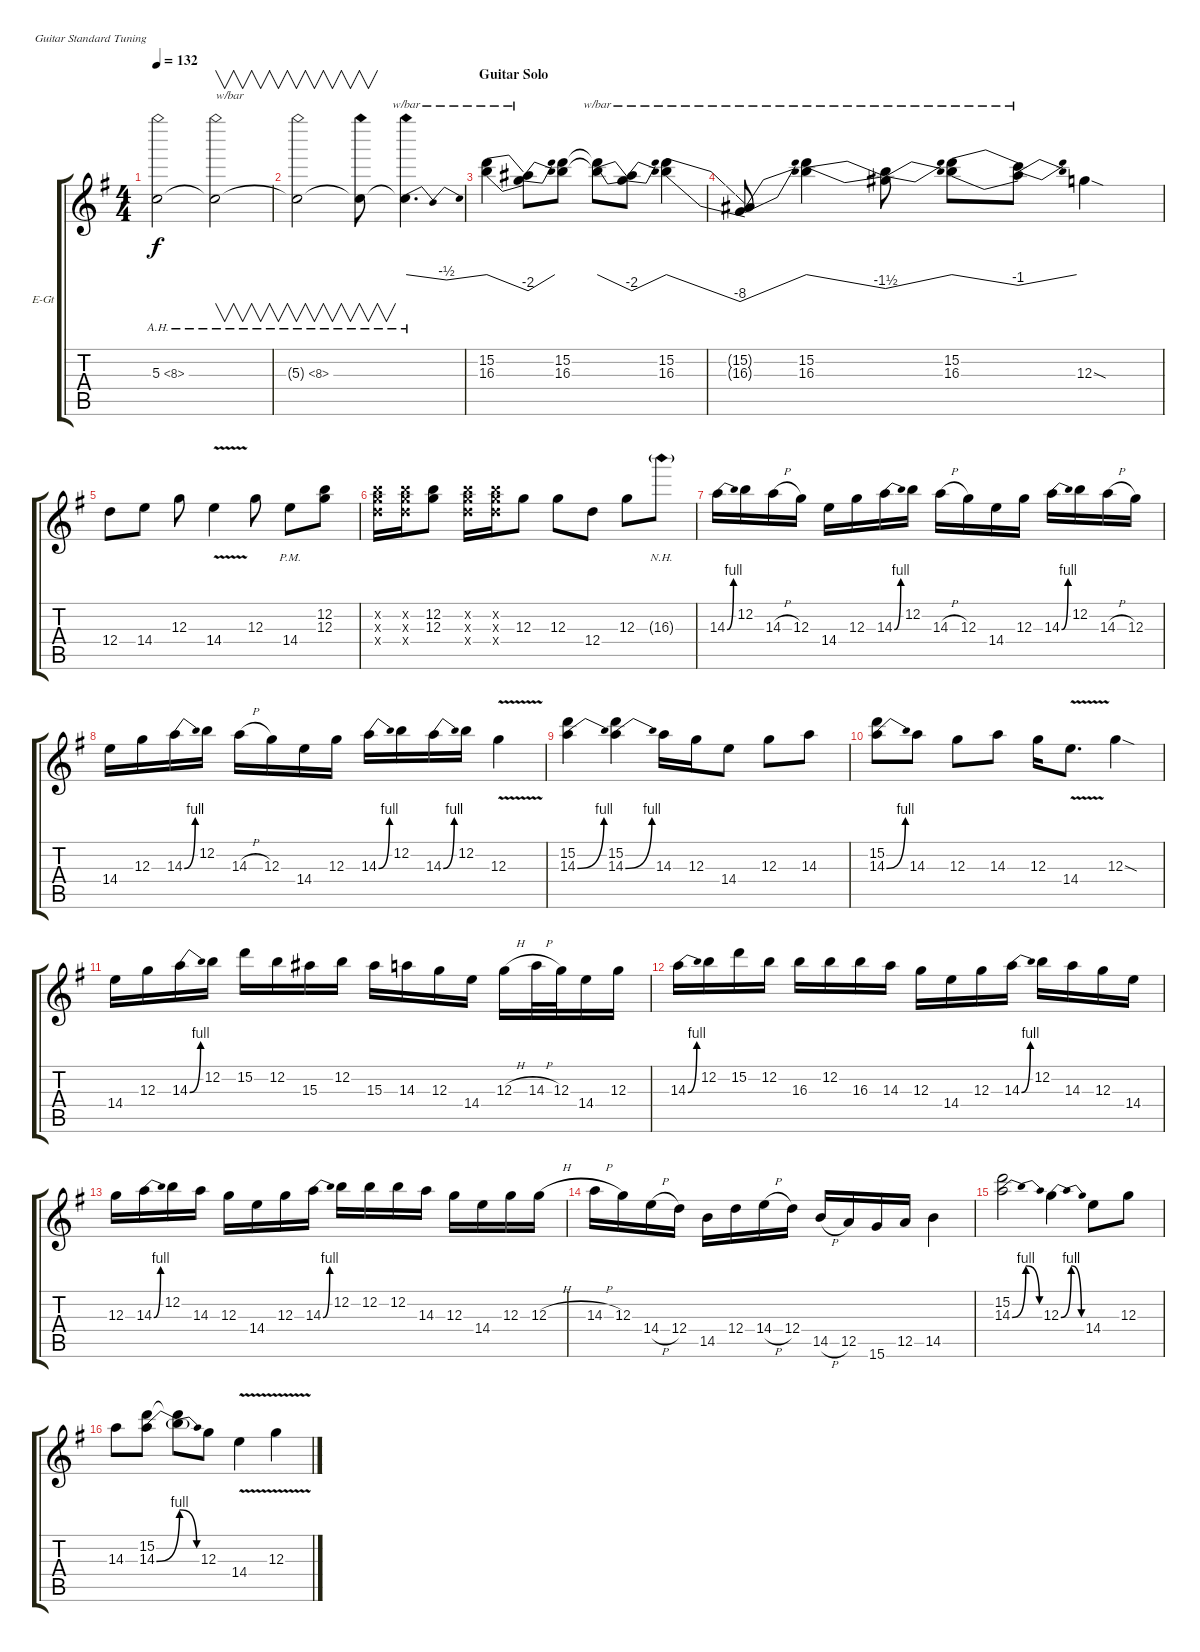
\bracketExtendMode groupsimilarinstruments
\firstSystemTrackNameOrientation horizontal
\otherSystemsTrackNameOrientation horizontal
\track ("Guitar 6" "E-Gt") {instrument distortionguitar}
\staff {score tabs}
\tuning (E4 B3 G3 D3 A2 E2)
\ts (4 4)
\tempo 132
\clef g2
\ks g
5.3{ah 3}.2{dy f} 5.3{ah 3 t}.2{v txt "w/bar"} |
5.3{ah 3 t}.2{v} 5.3{ah 3 t}.8{v} 5.3{ah 3 t}.4{d tbe (dip default 0 0 15 -2 30 0)} |
\section ("" "Guitar Solo")
(15.2 16.3).4{tbe (dive default 0 0 60 -8)} (16.3{t} 15.2{t}).8{tbe (dive default 57 -8 59.4 0)} (15.2 16.3).8 (16.3{t} 15.2{t}).8{tbe (dive default 0 0 60 -8)} (16.3{t} 15.2{t}).8{tbe (dive default 58.8 -8 60 0)} (15.2 16.3).4{tbe (dive default 0 0 59.4 -32)} |
(16.3{t} 15.2{t}).8{tbe (dive default 59.4 -32 60 0)} (16.3 15.2).4{tbe (dive default 0 0 59.4 -6)} (16.3{t} 15.2{t}).8{tbe (dive default 58.8 -6 59.4 0)} (15.2 16.3).8{tbe (dive default 0 0 60 -4)} (16.3{t} 15.2{t}).8{tbe (dive default 59.4 -4 60 0)} 12.3{sod}.4 |
12.4.8 14.4.8 12.3.8 14.4{v}.4 12.3.8 14.4{pm}.8 (12.3 12.2).8 |
(12.3{x} 12.4{x} 12.2{x}).16 (12.3{x} 12.4{x} 12.2{x}).16 (12.3 12.2).8 (12.3{x} 12.4{x} 12.2{x}).16 (12.3{x} 12.4{x} 12.2{x}).16 12.3.8 12.3.8 12.4.8 12.3.8 16.3{nh g}.8 |
14.3{be (bend 0 0 59.4 4)}.16 12.2.16 14.3{h}.16 12.3.16 14.4.16 12.3.16 14.3{be (bend 0 0 59.4 4)}.16 12.2.16 14.3{h}.16 12.3.16 14.4.16 12.3.16 14.3{be (bend 0 0 59.4 4)}.16 12.2.16 14.3{h}.16 12.3.16 |
14.4.16 12.3.16 14.3{be (bend 0 0 59.4 4)}.16 12.2.16 14.3{h}.16 12.3.16 14.4.16 12.3.16 14.3{be (bend 0 0 59.4 4)}.16 12.2.16 14.3{be (bend 0 0 59.4 4)}.16 12.2.16 12.3{v}.4 |
(14.3{be (bend 0 0 60 4)} 15.2).4 (14.3{be (bend 0 0 60 4)} 15.2).4 14.3.16 12.3.16 14.4.8 12.3.8 14.3.8 |
(14.3{be (bend 0 0 60 4)} 15.2).8 14.3.8 12.3.8 14.3.8 12.3.16 14.4{v}.8{d} 12.3{sod}.4 |
14.4.16 12.3.16 14.3{be (bend 0 0 60 4)}.16 12.2.16 15.2.16 12.2.16 15.3.16 12.2.16 15.3.16 14.3.16 12.3.16 14.4.16 12.3{h}.16 14.3{h}.32 12.3.32 14.4.16 12.3.16 |
14.3{be (bend 0 0 59.4 4)}.16 12.2.16 15.2.16 12.2.16 16.3.16 12.2.16 16.3.16 14.3.16 12.3.16 14.4.16 12.3.16 14.3{be (bend 0 0 60 4)}.16 12.2.16 14.3.16 12.3.16 14.4.16 |
12.3.16 14.3{be (bend 0 0 60 4)}.16 12.2.16 14.3.16 12.3.16 14.4.16 12.3.16 14.3{be (bend 0 0 60 4)}.16 12.2.16 12.2.16 12.2.16 14.3.16 12.3.16 14.4.16 12.3.16 12.3{h}.16 |
14.3{h}.16 12.3.16 14.4{h}.16 12.4.16 14.5.16 12.4.16 14.4{h}.16 12.4.16 14.5{h}.16 12.5.16 15.6.16 12.5.16 14.5.4 |
(15.2 14.3{be (bendrelease 0 0 29.4 4 29.4 4 59.4 0)}).2 12.3{be (bendrelease 0 0 30.599999999999998 4 30.599999999999998 4 59.4 0)}.4 14.4.8 12.3.8 |
14.3.8 (15.2 14.3{be (bend 0 0 60 4)}).8 (14.3{be (release 0 4 59.4 0) t} 15.2{t}).8 12.3.8 14.4{v}.4 12.3{v}.4
